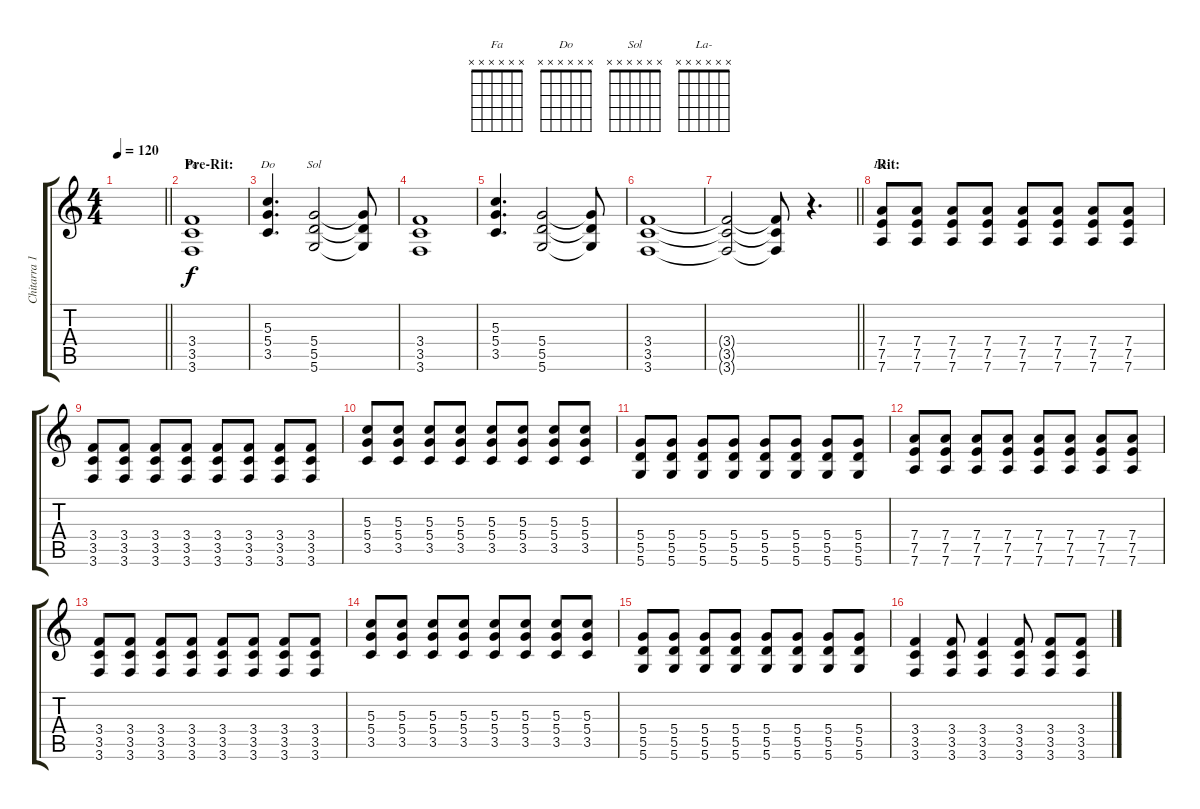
\track ("Chitarra 1" "Chitarra 1") {instrument overdrivenguitar}
\staff {score tabs}
\tuning (E4 B3 G3 D3 A2 D2) {hide}
\chord ("Fa" x x x x x x)
\chord ("Do" x x x x x x)
\chord ("Sol" x x x x x x)
\chord ("La-" x x x x x x)
\ts (4 4)
\tempo 120
\clef g2
\barLineRight lightlight
\ks c
|
\section ("" "Pre-Rit:")
(3.4 3.5 3.6).1{ch "Fa"} |
(5.3 5.4 3.5).4{d ch "Do"} (5.4 5.5 5.6).2{ch "Sol"} (5.4{t} 5.5{t} 5.6{t}).8 |
(3.4 3.5 3.6).1 |
(5.3 5.4 3.5).4{d} (5.4 5.5 5.6).2 (5.4{t} 5.5{t} 5.6{t}).8 |
(3.4 3.5 3.6).1 |
\barLineRight lightlight
(3.4{t} 3.5{t} 3.6{t}).2 (3.4{t} 3.5{t} 3.6{t}).8 r.4{d} |
\section ("" "Rit:")
(7.4 7.5 7.6).8{ch "La-"} (7.4 7.5 7.6).8 (7.4 7.5 7.6).8 (7.4 7.5 7.6).8 (7.4 7.5 7.6).8 (7.4 7.5 7.6).8 (7.4 7.5 7.6).8 (7.4 7.5 7.6).8 |
(3.4 3.5 3.6).8 (3.4 3.5 3.6).8 (3.4 3.5 3.6).8 (3.4 3.5 3.6).8 (3.4 3.5 3.6).8 (3.4 3.5 3.6).8 (3.4 3.5 3.6).8 (3.4 3.5 3.6).8 |
(5.3 5.4 3.5).8 (5.3 5.4 3.5).8 (5.3 5.4 3.5).8 (5.3 5.4 3.5).8 (5.3 5.4 3.5).8 (5.3 5.4 3.5).8 (5.3 5.4 3.5).8 (5.3 5.4 3.5).8 |
(5.4 5.5 5.6).8 (5.4 5.5 5.6).8 (5.4 5.5 5.6).8 (5.4 5.5 5.6).8 (5.4 5.5 5.6).8 (5.4 5.5 5.6).8 (5.4 5.5 5.6).8 (5.4 5.5 5.6).8 |
(7.4 7.5 7.6).8 (7.4 7.5 7.6).8 (7.4 7.5 7.6).8 (7.4 7.5 7.6).8 (7.4 7.5 7.6).8 (7.4 7.5 7.6).8 (7.4 7.5 7.6).8 (7.4 7.5 7.6).8 |
(3.4 3.5 3.6).8 (3.4 3.5 3.6).8 (3.4 3.5 3.6).8 (3.4 3.5 3.6).8 (3.4 3.5 3.6).8 (3.4 3.5 3.6).8 (3.4 3.5 3.6).8 (3.4 3.5 3.6).8 |
(5.3 5.4 3.5).8 (5.3 5.4 3.5).8 (5.3 5.4 3.5).8 (5.3 5.4 3.5).8 (5.3 5.4 3.5).8 (5.3 5.4 3.5).8 (5.3 5.4 3.5).8 (5.3 5.4 3.5).8 |
(5.4 5.5 5.6).8 (5.4 5.5 5.6).8 (5.4 5.5 5.6).8 (5.4 5.5 5.6).8 (5.4 5.5 5.6).8 (5.4 5.5 5.6).8 (5.4 5.5 5.6).8 (5.4 5.5 5.6).8 |
(3.4 3.5 3.6).4 (3.4 3.5 3.6).8 (3.4 3.5 3.6).4 (3.4 3.5 3.6).8 (3.4 3.5 3.6).8 (3.4 3.5 3.6).8
